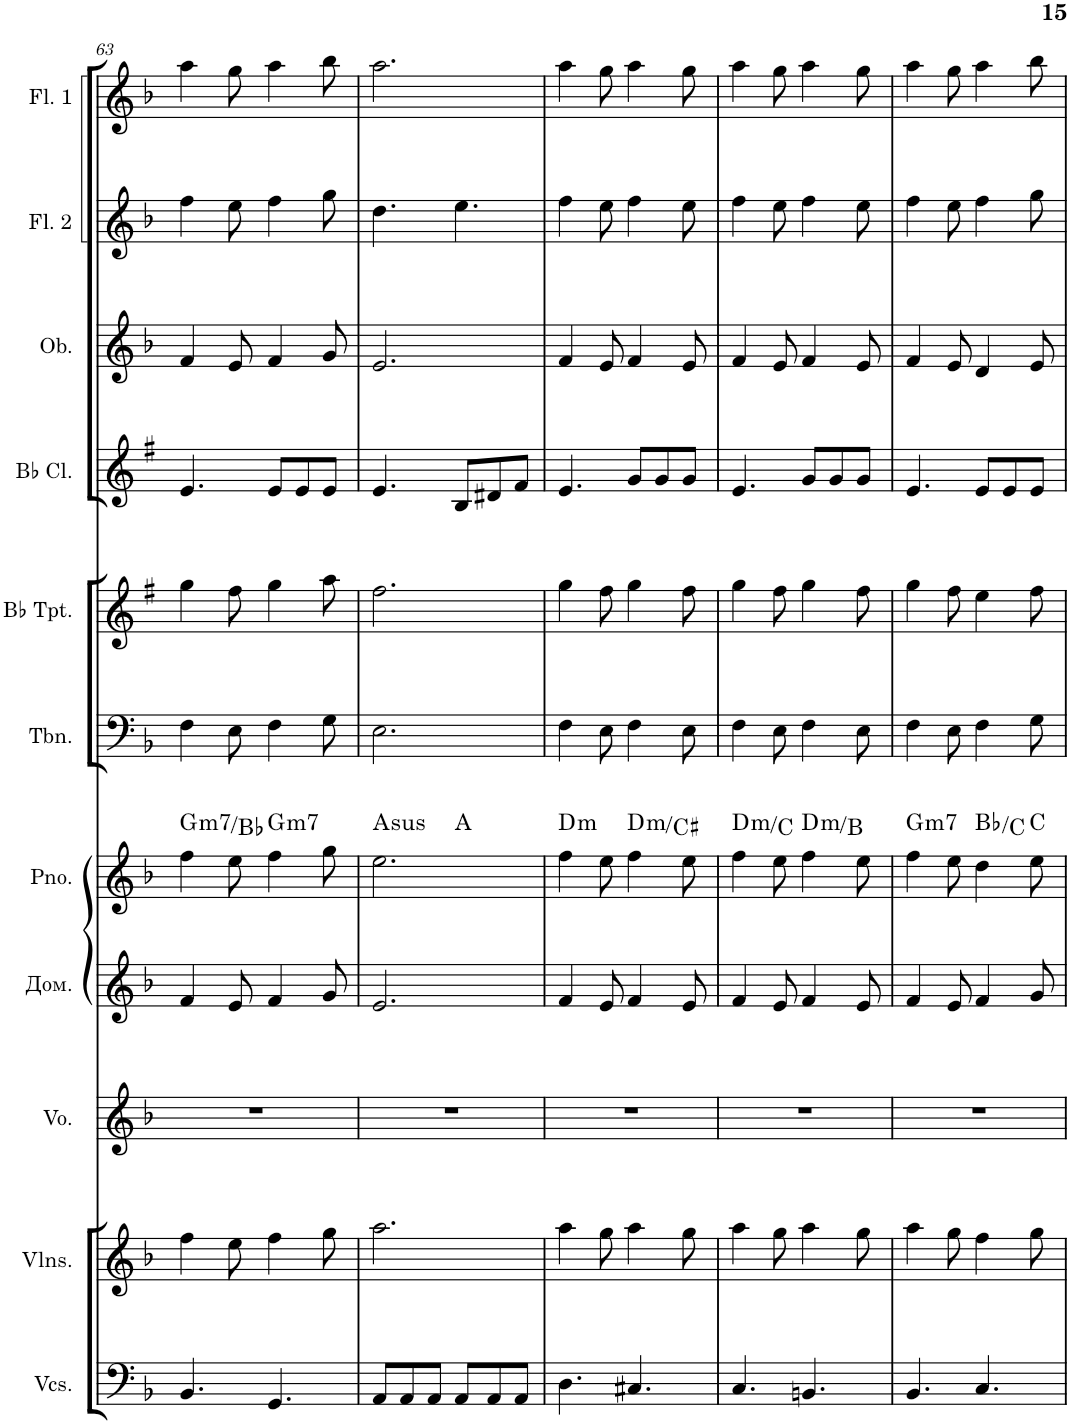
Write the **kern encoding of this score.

**kern	**kern	**kern	**kern	**kern	**harte	**kern	**kern	**kern	**kern	**kern	**kern
*part11	*part10	*part9	*part8	*part7	*part7	*part6	*part5	*part4	*part3	*part2	*part1
*staff11	*staff10	*staff9	*staff8	*staff7	*	*staff6	*staff5	*staff4	*staff3	*staff2	*staff1
*I"Violoncellos	*I"Violins	*I"Voice	*I"Домра	*I"Piano	*	*I"Trombone	*I"Bb Trumpet	*I"Bb Clarinet	*I"Oboe	*I"Flute 2	*I"Flute 1
*I'Vcs.	*I'Vlns.	*I'Vo.	*	*I'Pno.	*	*I'Tbn.	*I'Bb Tpt.	*I'Bb Cl.	*I'Ob.	*I'Fl. 2	*I'Fl. 1
!!LO:PB:g=z
*clefF4	*clefG2	*clefG2	*clefG2	*clefG2	*	*clefF4	*clefG2	*clefG2	*clefG2	*clefG2	*clefG2
*	*	*	*	*	*	*	*Trd1c2	*Trd1c2	*	*	*
*k[b-]	*k[b-]	*k[b-]	*k[b-]	*k[b-]	*	*k[b-]	*k[f#]	*k[f#]	*k[b-]	*k[b-]	*k[b-]
*M6/8	*M6/8	*M6/8	*M6/8	*M6/8	*	*M6/8	*M6/8	*M6/8	*M6/8	*M6/8	*M6/8
=63	=63	=63	=63	=63	=63	=63	=63	=63	=63	=63	=63
!	!	!	!	!	!LO:H:kt=m7	!	!	!	!	!	!
4.BB-/	4ff\	2.r	4f/	4ff\	G:min7/b3	4F\	4gg\	4.e/	4f/	4ff\	4aa\
.	8ee\	.	8e/	8ee\	.	8E\	8ff#\	.	8e/	8ee\	8gg\
!	!	!	!	!	!LO:H:kt=m7	!	!	!	!	!	!
4.GG/	4ff\	.	4f/	4ff\	G:min7	4F\	4gg\	8e/L	4f/	4ff\	4aa\
.	.	.	.	.	.	.	.	8e/	.	.	.
.	8gg\	.	8g/	8gg\	.	8G\	8aa\	8e/J	8g/	8gg\	8bb-\
=64	=64	=64	=64	=64	=64	=64	=64	=64	=64	=64	=64
!	!	!	!	!	!LO:H:kt=sus	!	!	!	!	!	!
*	*	*	*	*^	*	*	*	*	*	*	*
8AA/L	2.aa\	2.r	2.e/	2.ee\	4.ryy	A:sus4	2.E\	2.ff#\	4.e/	2.e/	4.dd\	2.aa\
8AA/	.	.	.	.	.	.	.	.	.	.	.	.
8AA/J	.	.	.	.	.	.	.	.	.	.	.	.
8AA/L	.	.	.	.	4.ryy	A:maj	.	.	8B/L	.	4.ee\	.
8AA/	.	.	.	.	.	.	.	.	8d#X/	.	.	.
8AA/J	.	.	.	.	.	.	.	.	8f#/J	.	.	.
=65	=65	=65	=65	=65	=65	=65	=65	=65	=65	=65	=65	=65
!	!	!	!	!	!	!LO:H:kt=m	!	!	!	!	!	!
*	*	*	*	*v	*v	*	*	*	*	*	*	*
4.D\	4aa\	2.r	4f/	4ff\	D:min	4F\	4gg\	4.e/	4f/	4ff\	4aa\
.	8gg\	.	8e/	8ee\	.	8E\	8ff#\	.	8e/	8ee\	8gg\
!	!	!	!	!	!LO:H:kt=m	!	!	!	!	!	!
4.C#X/	4aa\	.	4f/	4ff\	D:min/7	4F\	4gg\	8g/L	4f/	4ff\	4aa\
.	.	.	.	.	.	.	.	8g/	.	.	.
.	8gg\	.	8e/	8ee\	.	8E\	8ff#\	8g/J	8e/	8ee\	8gg\
=66	=66	=66	=66	=66	=66	=66	=66	=66	=66	=66	=66
!	!	!	!	!	!LO:H:kt=m	!	!	!	!	!	!
4.C/	4aa\	2.r	4f/	4ff\	D:min/b7	4F\	4gg\	4.e/	4f/	4ff\	4aa\
.	8gg\	.	8e/	8ee\	.	8E\	8ff#\	.	8e/	8ee\	8gg\
!	!	!	!	!	!LO:H:kt=m	!	!	!	!	!	!
4.BBn/	4aa\	.	4f/	4ff\	D:min/6	4F\	4gg\	8g/L	4f/	4ff\	4aa\
.	.	.	.	.	.	.	.	8g/	.	.	.
.	8gg\	.	8e/	8ee\	.	8E\	8ff#\	8g/J	8e/	8ee\	8gg\
=67	=67	=67	=67	=67	=67	=67	=67	=67	=67	=67	=67
!	!	!	!	!	!LO:H:kt=m7	!	!	!	!	!	!
4.BB-/	4aa\	2.r	4f/	4ff\	G:min7	4F\	4gg\	4.e/	4f/	4ff\	4aa\
.	8gg\	.	8e/	8ee\	.	8E\	8ff#\	.	8e/	8ee\	8gg\
4.C/	4ff\	.	4f/	4dd\	Bb:maj/2	4F\	4ee\	8e/L	4d/	4ff\	4aa\
.	.	.	.	.	.	.	.	8e/	.	.	.
.	8gg\	.	8g/	8ee\	C:maj	8G\	8ff#\	8e/J	8e/	8gg\	8bb-\
=	=	=	=	=	=	=	=	=	=	=	=
*-	*-	*-	*-	*-	*-	*-	*-	*-	*-	*-	*-
